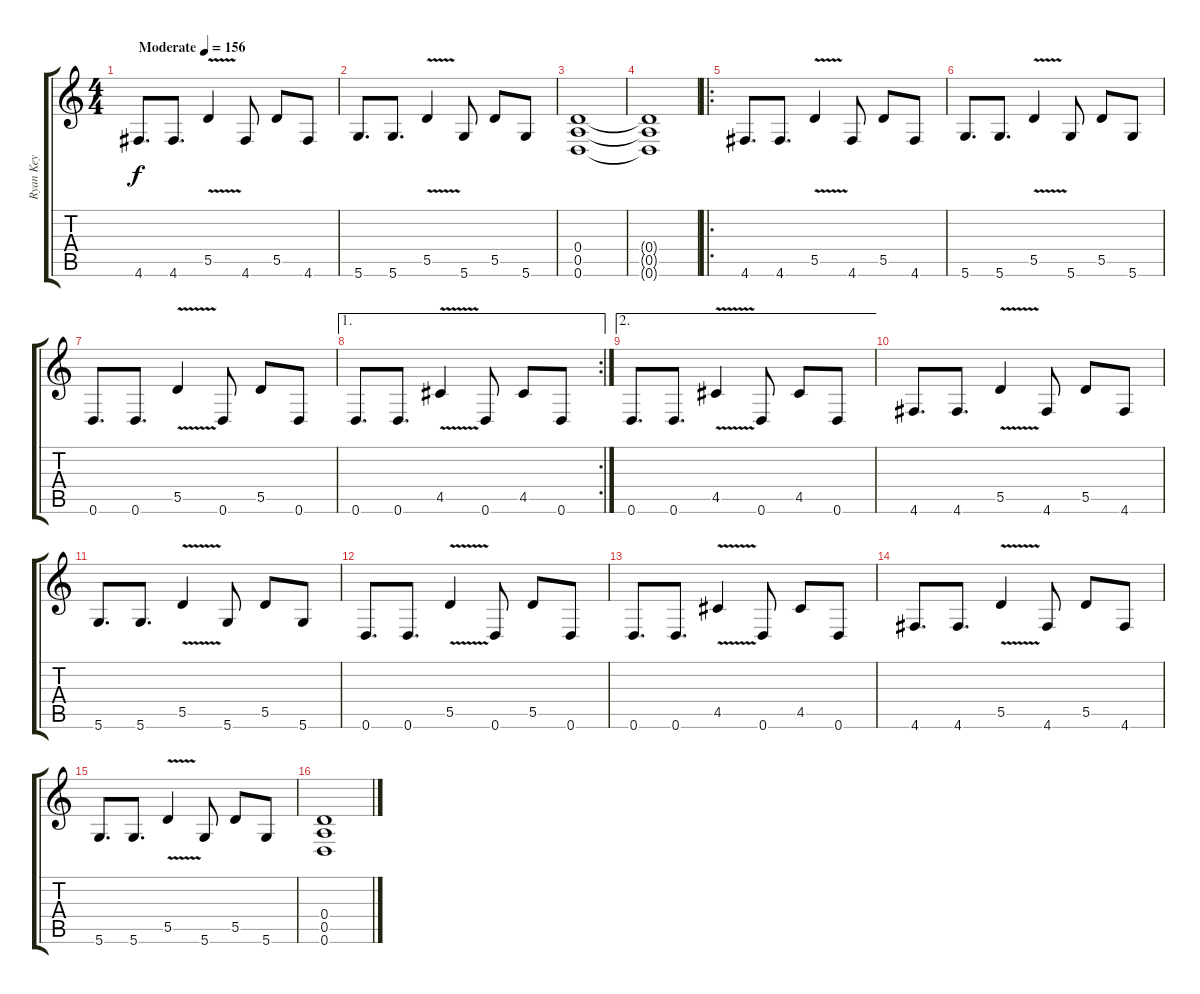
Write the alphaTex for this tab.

\track ("Ryan Key" "Ryan Key") {instrument distortionguitar}
\staff {score tabs}
\tuning (E4 B3 G3 D3 A2 D2) {hide}
\ts (4 4)
\tempo (156 "Moderate")
\clef g2
\ks c
4.6.8{d dy f instrument distortionguitar} 4.6.8{d} 5.5{v}.4 4.6.8 5.5.8 4.6.8 |
5.6.8{d} 5.6.8{d} 5.5{v}.4 5.6.8 5.5.8 5.6.8 |
(0.4 0.5 0.6).1 |
(0.4{t} 0.5{t} 0.6{t}).1 |
\ro
4.6.8{d} 4.6.8{d} 5.5{v}.4 4.6.8 5.5.8 4.6.8 |
5.6.8{d} 5.6.8{d} 5.5{v}.4 5.6.8 5.5.8 5.6.8 |
0.6.8{d} 0.6.8{d} 5.5{v}.4 0.6.8 5.5.8 0.6.8 |
\ae 1
\rc 2
0.6.8{d} 0.6.8{d} 4.5{v}.4 0.6.8 4.5.8 0.6.8 |
\ae 2
0.6.8{d} 0.6.8{d} 4.5{v}.4 0.6.8 4.5.8 0.6.8 |
4.6.8{d} 4.6.8{d} 5.5{v}.4 4.6.8 5.5.8 4.6.8 |
5.6.8{d} 5.6.8{d} 5.5{v}.4 5.6.8 5.5.8 5.6.8 |
0.6.8{d} 0.6.8{d} 5.5{v}.4 0.6.8 5.5.8 0.6.8 |
0.6.8{d} 0.6.8{d} 4.5{v}.4 0.6.8 4.5.8 0.6.8 |
4.6.8{d} 4.6.8{d} 5.5{v}.4 4.6.8 5.5.8 4.6.8 |
5.6.8{d} 5.6.8{d} 5.5{v}.4 5.6.8 5.5.8 5.6.8 |
(0.4 0.5 0.6).1
